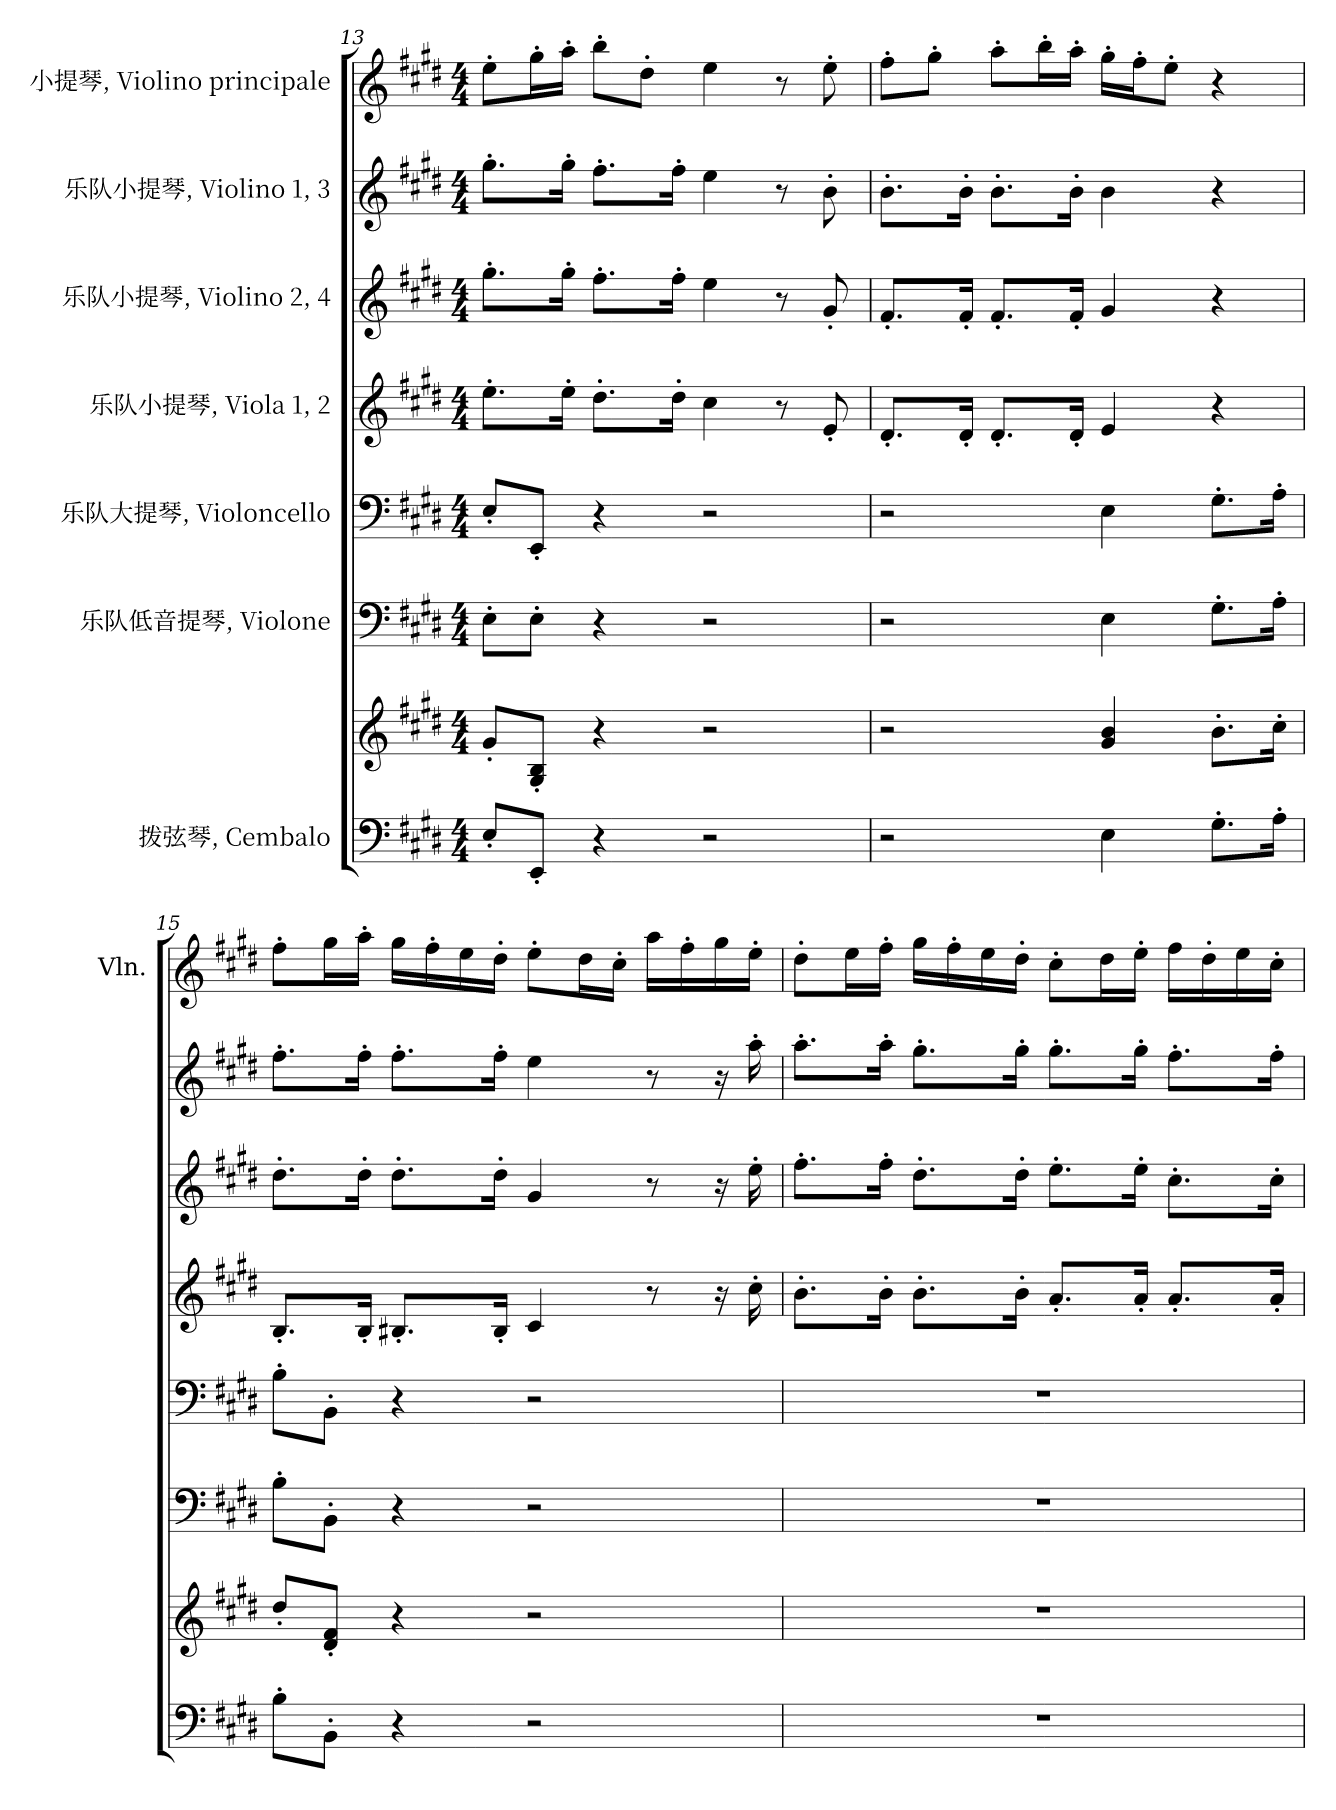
**kern	**kern	**kern	**kern	**kern	**kern	**kern	**kern
*part7	*part7	*part6	*part5	*part4	*part3	*part2	*part1
*staff8	*staff7	*staff6	*staff5	*staff4	*staff3	*staff2	*staff1
*I"拨弦琴, Cembalo	*	*I"乐队低音提琴, Violone	*I"乐队大提琴, Violoncello	*I"乐队小提琴, Viola 1, 2	*I"乐队小提琴, Violino 2, 4	*I"乐队小提琴, Violino 1, 3	*I"小提琴, Violino principale
*	*	*	*	*	*	*	*I'Vln.
!!LO:PB:g=z
*clefF4	*clefG2	*clefF4	*clefF4	*clefG2	*clefG2	*clefG2	*clefG2
*	*	*ITrd7c12	*	*	*	*	*
*k[f#c#g#d#]	*k[f#c#g#d#]	*k[f#c#g#d#]	*k[f#c#g#d#]	*k[f#c#g#d#]	*k[f#c#g#d#]	*k[f#c#g#d#]	*k[f#c#g#d#]
*M4/4	*M4/4	*M4/4	*M4/4	*M4/4	*M4/4	*M4/4	*M4/4
=13	=13	=13	=13	=13	=13	=13	=13
8E'/L	8g#'/L	8EE'\L	8E'/L	8.ee'\L	8.gg#'\L	8.gg#'\L	8ee'\L
8EE'/J	8G#/' 8B/'J	8EE'\J	8EE'/J	.	.	.	16gg#'\L
.	.	.	.	16ee'\Jk	16gg#'\Jk	16gg#'\Jk	16aa'\JJ
4r	4r	4r	4r	8.dd#'\L	8.ff#'\L	8.ff#'\L	8bb'\L
.	.	.	.	.	.	.	8dd#'\J
.	.	.	.	16dd#'\Jk	16ff#'\Jk	16ff#'\Jk	.
2r	2r	2r	2r	4cc#\	4ee\	4ee\	4ee\
.	.	.	.	8r	8r	8r	8r
.	.	.	.	8e'/	8g#'/	8b'\	8ee'\
=14	=14	=14	=14	=14	=14	=14	=14
2r	2r	2r	2r	8.d#'/L	8.f#'/L	8.b'\L	8ff#'\L
.	.	.	.	.	.	.	8gg#'\J
.	.	.	.	16d#'/Jk	16f#'/Jk	16b'\Jk	.
.	.	.	.	8.d#'/L	8.f#'/L	8.b'\L	8aa'\L
.	.	.	.	.	.	.	16bb'\L
.	.	.	.	16d#'/Jk	16f#'/Jk	16b'\Jk	16aa'\JJ
4E\	4g#/ 4b/	4EE\	4E\	4e/	4g#/	4b\	16gg#'\LL
.	.	.	.	.	.	.	16ff#'\J
.	.	.	.	.	.	.	8ee'\J
8.G#'\L	8.b'\L	8.GG#'\L	8.G#'\L	4r	4r	4r	4r
16A'\Jk	16cc#'\Jk	16AA'\Jk	16A'\Jk	.	.	.	.
=15	=15	=15	=15	=15	=15	=15	=15
8B'\L	8dd#'/L	8BB'\L	8B'\L	8.B'/L	8.dd#'\L	8.ff#'\L	8ff#'\L
8BB'\J	8d#/' 8f#/'J	8BBB'\J	8BB'\J	.	.	.	16gg#\L
.	.	.	.	16B'/Jk	16dd#'\Jk	16ff#'\Jk	16aa'\JJ
4r	4r	4r	4r	8.B#X'/L	8.dd#'\L	8.ff#'\L	16gg#\LL
.	.	.	.	.	.	.	16ff#'\
.	.	.	.	.	.	.	16ee\
.	.	.	.	16B#'/Jk	16dd#'\Jk	16ff#'\Jk	16dd#'\JJ
2r	2r	2r	2r	4c#/	4g#/	4ee\	8ee'\L
.	.	.	.	.	.	.	16dd#\L
.	.	.	.	.	.	.	16cc#'\JJ
.	.	.	.	8r	8r	8r	16aa\LL
.	.	.	.	.	.	.	16ff#'\
.	.	.	.	16r	16r	16r	16gg#\
.	.	.	.	16cc#'\	16ee'\	16aa'\	16ee'\JJ
!!LO:PB:g=z
=16	=16	=16	=16	=16	=16	=16	=16
1r	1r	1r	1r	8.b'\L	8.ff#'\L	8.aa'\L	8dd#'\L
.	.	.	.	.	.	.	16ee\L
.	.	.	.	16b'\Jk	16ff#'\Jk	16aa'\Jk	16ff#'\JJ
.	.	.	.	8.b'\L	8.dd#'\L	8.gg#'\L	16gg#\LL
.	.	.	.	.	.	.	16ff#'\
.	.	.	.	.	.	.	16ee\
.	.	.	.	16b'\Jk	16dd#'\Jk	16gg#'\Jk	16dd#'\JJ
.	.	.	.	8.a'/L	8.ee'\L	8.gg#'\L	8cc#'\L
.	.	.	.	.	.	.	16dd#\L
.	.	.	.	16a'/Jk	16ee'\Jk	16gg#'\Jk	16ee'\JJ
.	.	.	.	8.a'/L	8.cc#'\L	8.ff#'\L	16ff#\LL
.	.	.	.	.	.	.	16dd#'\
.	.	.	.	.	.	.	16ee\
.	.	.	.	16a'/Jk	16cc#'\Jk	16ff#'\Jk	16cc#'\JJ
=	=	=	=	=	=	=	=
*-	*-	*-	*-	*-	*-	*-	*-
